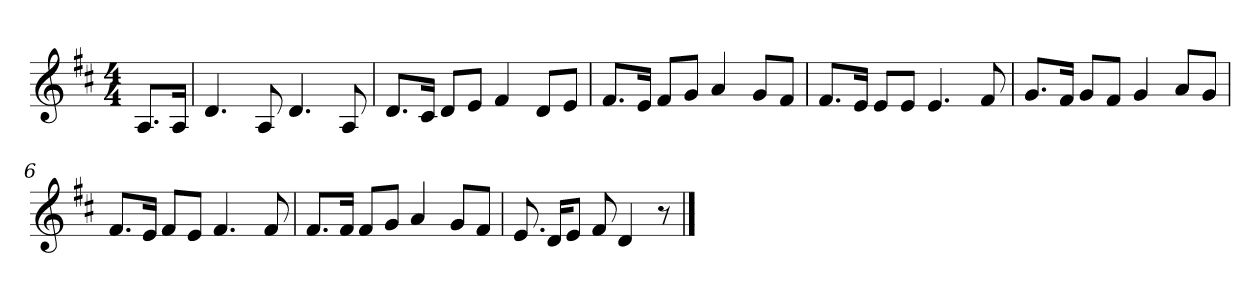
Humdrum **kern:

**kern
*part1
*staff1
*k[f#c#]
*M4/4
*MM120
=
8.AL
16AJk
=1
4.d
8A
4.d
8A
=2
8.dL
16c#Jk
8dL
8eJ
4f#
8dL
8eJ
=3
8.f#L
16eJk
8f#L
8gJ
4a
8gL
8f#J
=4
8.f#L
16eJk
8eL
8eJ
4.e
8f#
=5
8.gL
16f#Jk
8gL
8f#J
4g
8aL
8gJ
=6
8.f#L
16eJk
8f#L
8eJ
4.f#
8f#
=7
8.f#L
16f#Jk
8f#L
8gJ
4a
8gL
8f#J
=8
8.e
16dKL
8eJ
8f#
4d
8r
==
*-
